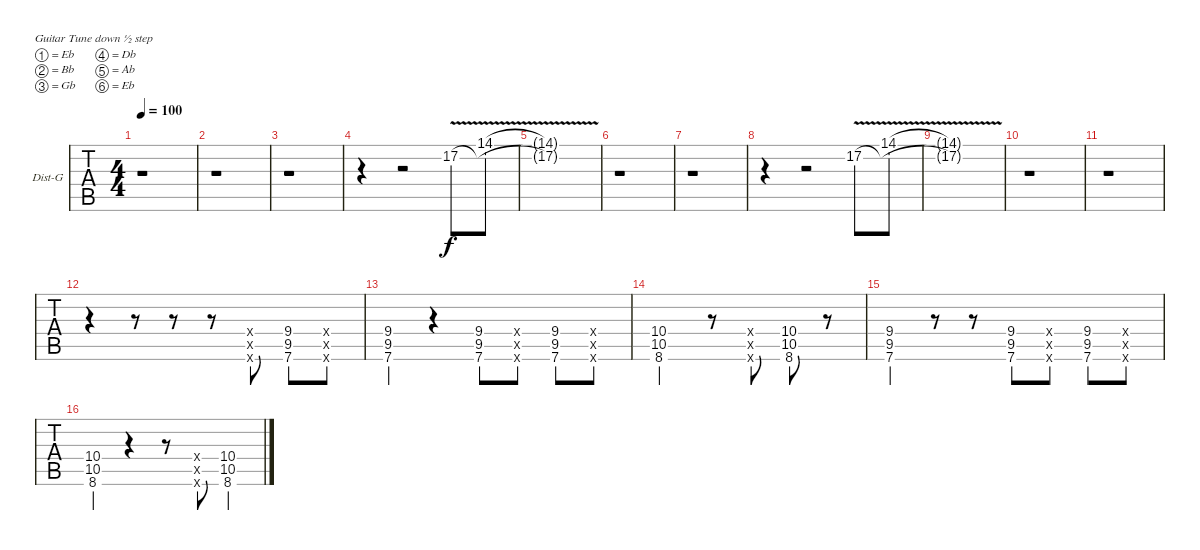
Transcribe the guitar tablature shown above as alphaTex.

\bracketExtendMode groupsimilarinstruments
\firstSystemTrackNameOrientation horizontal
\otherSystemsTrackNameOrientation horizontal
\track ("Distortion Guitar" "Dist-G") {instrument overdrivenguitar}
\staff {tabs}
\tuning (Eb4 Bb3 Gb3 Db3 Ab2 Eb2)
\ts (4 4)
\tempo 100
\clef g2
\ks c
r.1{dy f} |
r.1 |
r.1 |
r.4 r.2 17.2{v}.8 (14.1{v} 17.2{v t}).8 |
(14.1{v t} 17.2{v t}).1 |
r.1 |
r.1 |
r.4 r.2 17.2{v}.8 (14.1{v} 17.2{v t}).8 |
(14.1{v t} 17.2{v t}).1 |
r.1 |
r.1 |
r.4 r.8 r.8 r.8 (9.4{x} 9.5{x} 7.6{x}).8 (9.4 9.5 7.6).8 (9.4{x} 9.5{x} 7.6{x}).8 |
(9.4 9.5 7.6).4 r.4 (9.4 9.5 7.6).8 (9.4{x} 9.5{x} 7.6{x}).8 (9.4 9.5 7.6).8 (9.4{x} 9.5{x} 7.6{x}).8 |
(10.4 10.5 8.6).2 r.8 (0.4{x} 0.5{x} 0.6{x}).8 (10.4 10.5 8.6).8 r.8 |
(9.4 9.5 7.6).4 r.8 r.8 (9.4 9.5 7.6).8 (9.4{x} 9.5{x} 7.6{x}).8 (9.4 9.5 7.6).8 (9.4{x} 9.5{x} 7.6{x}).8 |
(10.4 10.5 8.6).4 r.4 r.8 (0.4{x} 0.5{x} 0.6{x}).8 (10.4 10.5 8.6).4
